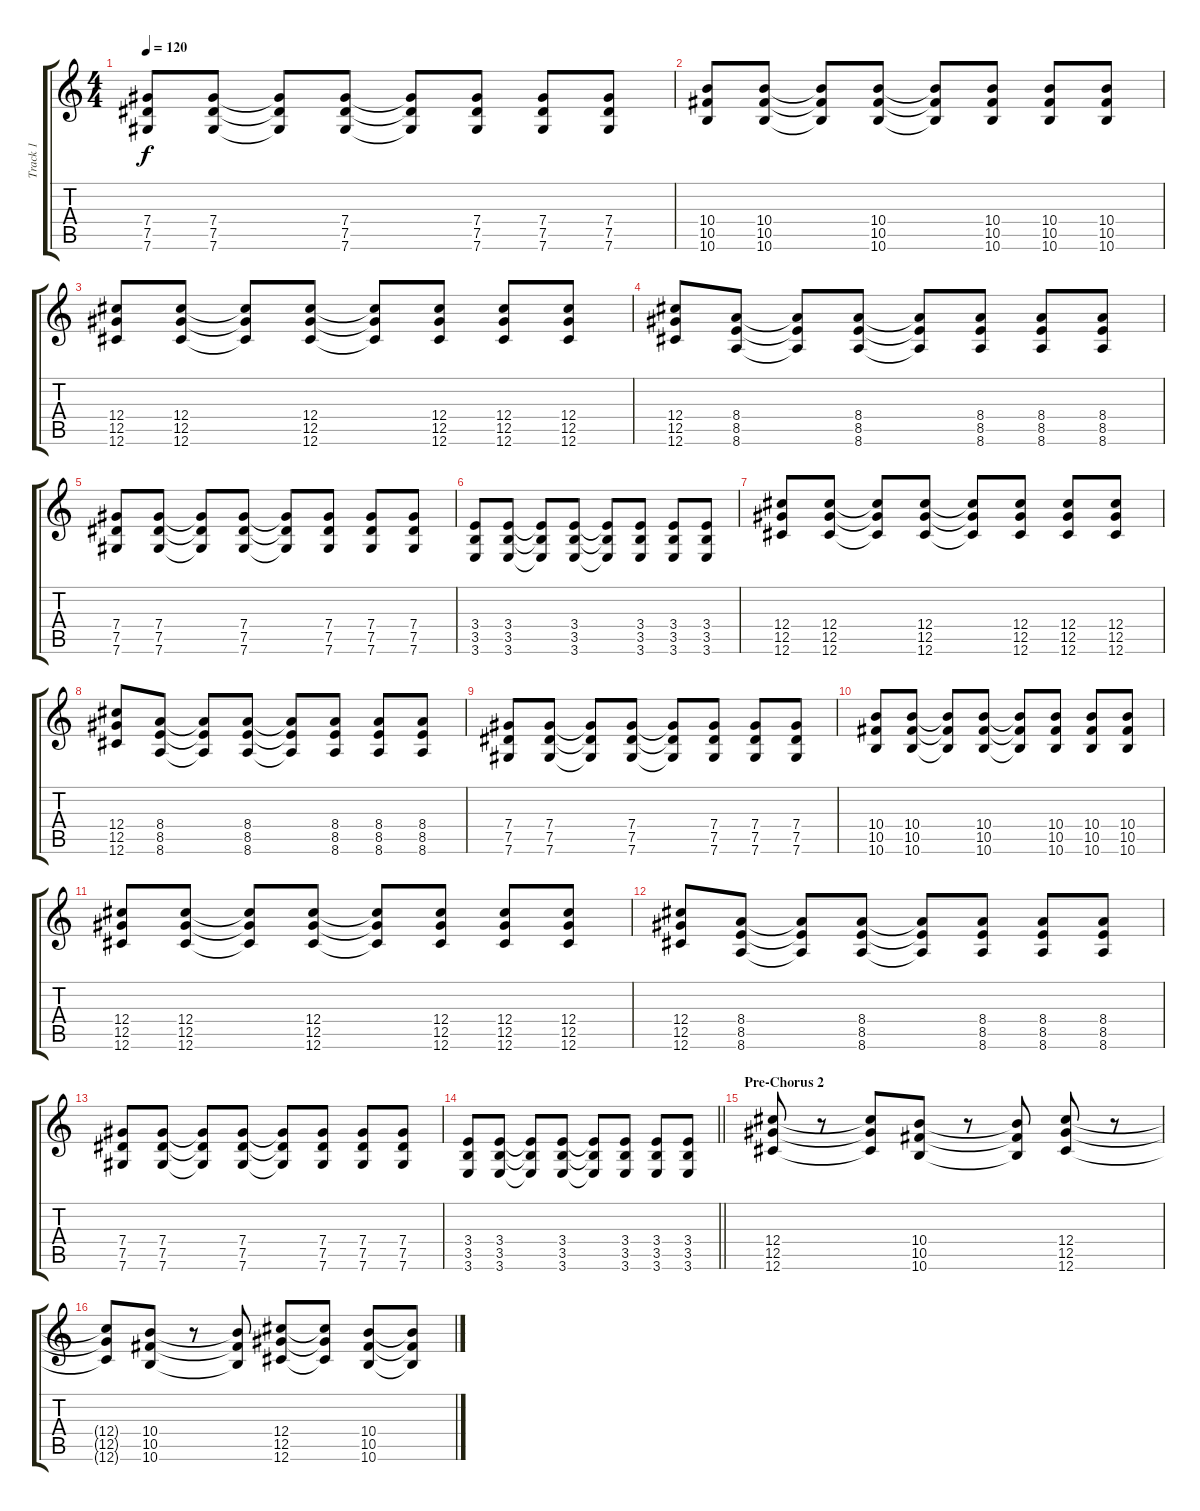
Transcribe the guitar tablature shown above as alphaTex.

\track ("Track 1" "Track 1") {instrument electricguitarclean}
\staff {score tabs}
\tuning (Eb4 Bb3 Gb3 Db3 Ab2 Db2) {hide}
\ts (4 4)
\tempo 120
\clef g2
\ks c
(7.4 7.5 7.6).8{dy f} (7.4 7.5 7.6).8 (7.4{t} 7.5{t} 7.6{t}).8 (7.4 7.5 7.6).8 (7.4{t} 7.5{t} 7.6{t}).8 (7.4 7.5 7.6).8 (7.4 7.5 7.6).8 (7.4 7.5 7.6).8 |
(10.4 10.5 10.6).8 (10.4 10.5 10.6).8 (10.4{t} 10.5{t} 10.6{t}).8 (10.4 10.5 10.6).8 (10.4{t} 10.5{t} 10.6{t}).8 (10.4 10.5 10.6).8 (10.4 10.5 10.6).8 (10.4 10.5 10.6).8 |
(12.4 12.5 12.6).8 (12.4 12.5 12.6).8 (12.4{t} 12.5{t} 12.6{t}).8 (12.4 12.5 12.6).8 (12.4{t} 12.5{t} 12.6{t}).8 (12.4 12.5 12.6).8 (12.4 12.5 12.6).8 (12.4 12.5 12.6).8 |
(12.4 12.5 12.6).8 (8.4 8.5 8.6).8 (8.4{t} 8.5{t} 8.6{t}).8 (8.4 8.5 8.6).8 (8.4{t} 8.5{t} 8.6{t}).8 (8.4 8.5 8.6).8 (8.4 8.5 8.6).8 (8.4 8.5 8.6).8 |
(7.4 7.5 7.6).8 (7.4 7.5 7.6).8 (7.4{t} 7.5{t} 7.6{t}).8 (7.4 7.5 7.6).8 (7.4{t} 7.5{t} 7.6{t}).8 (7.4 7.5 7.6).8 (7.4 7.5 7.6).8 (7.4 7.5 7.6).8 |
(3.4 3.5 3.6).8 (3.4 3.5 3.6).8 (3.4{t} 3.5{t} 3.6{t}).8 (3.4 3.5 3.6).8 (3.4{t} 3.5{t} 3.6{t}).8 (3.4 3.5 3.6).8 (3.4 3.5 3.6).8 (3.4 3.5 3.6).8 |
(12.4 12.5 12.6).8 (12.4 12.5 12.6).8 (12.4{t} 12.5{t} 12.6{t}).8 (12.4 12.5 12.6).8 (12.4{t} 12.5{t} 12.6{t}).8 (12.4 12.5 12.6).8 (12.4 12.5 12.6).8 (12.4 12.5 12.6).8 |
(12.4 12.5 12.6).8 (8.4 8.5 8.6).8 (8.4{t} 8.5{t} 8.6{t}).8 (8.4 8.5 8.6).8 (8.4{t} 8.5{t} 8.6{t}).8 (8.4 8.5 8.6).8 (8.4 8.5 8.6).8 (8.4 8.5 8.6).8 |
(7.4 7.5 7.6).8 (7.4 7.5 7.6).8 (7.4{t} 7.5{t} 7.6{t}).8 (7.4 7.5 7.6).8 (7.4{t} 7.5{t} 7.6{t}).8 (7.4 7.5 7.6).8 (7.4 7.5 7.6).8 (7.4 7.5 7.6).8 |
(10.4 10.5 10.6).8 (10.4 10.5 10.6).8 (10.4{t} 10.5{t} 10.6{t}).8 (10.4 10.5 10.6).8 (10.4{t} 10.5{t} 10.6{t}).8 (10.4 10.5 10.6).8 (10.4 10.5 10.6).8 (10.4 10.5 10.6).8 |
(12.4 12.5 12.6).8 (12.4 12.5 12.6).8 (12.4{t} 12.5{t} 12.6{t}).8 (12.4 12.5 12.6).8 (12.4{t} 12.5{t} 12.6{t}).8 (12.4 12.5 12.6).8 (12.4 12.5 12.6).8 (12.4 12.5 12.6).8 |
(12.4 12.5 12.6).8 (8.4 8.5 8.6).8 (8.4{t} 8.5{t} 8.6{t}).8 (8.4 8.5 8.6).8 (8.4{t} 8.5{t} 8.6{t}).8 (8.4 8.5 8.6).8 (8.4 8.5 8.6).8 (8.4 8.5 8.6).8 |
(7.4 7.5 7.6).8 (7.4 7.5 7.6).8 (7.4{t} 7.5{t} 7.6{t}).8 (7.4 7.5 7.6).8 (7.4{t} 7.5{t} 7.6{t}).8 (7.4 7.5 7.6).8 (7.4 7.5 7.6).8 (7.4 7.5 7.6).8 |
\barLineRight lightlight
(3.4 3.5 3.6).8 (3.4 3.5 3.6).8 (3.4{t} 3.5{t} 3.6{t}).8 (3.4 3.5 3.6).8 (3.4{t} 3.5{t} 3.6{t}).8 (3.4 3.5 3.6).8 (3.4 3.5 3.6).8 (3.4 3.5 3.6).8 |
\section ("" "Pre-Chorus 2")
(12.4 12.5 12.6).8{instrument distortionguitar} r.8 (12.4{t} 12.5{t} 12.6{t}).8 (10.4 10.5 10.6).8 r.8 (10.4{t} 10.5{t} 10.6{t}).8 (12.4 12.5 12.6).8 r.8 |
(12.4{t} 12.5{t} 12.6{t}).8 (10.4 10.5 10.6).8 r.8 (10.4{t} 10.5{t} 10.6{t}).8 (12.4 12.5 12.6).8 (12.4{t} 12.5{t} 12.6{t}).8 (10.4 10.5 10.6).8 (10.4{t} 10.5{t} 10.6{t}).8
